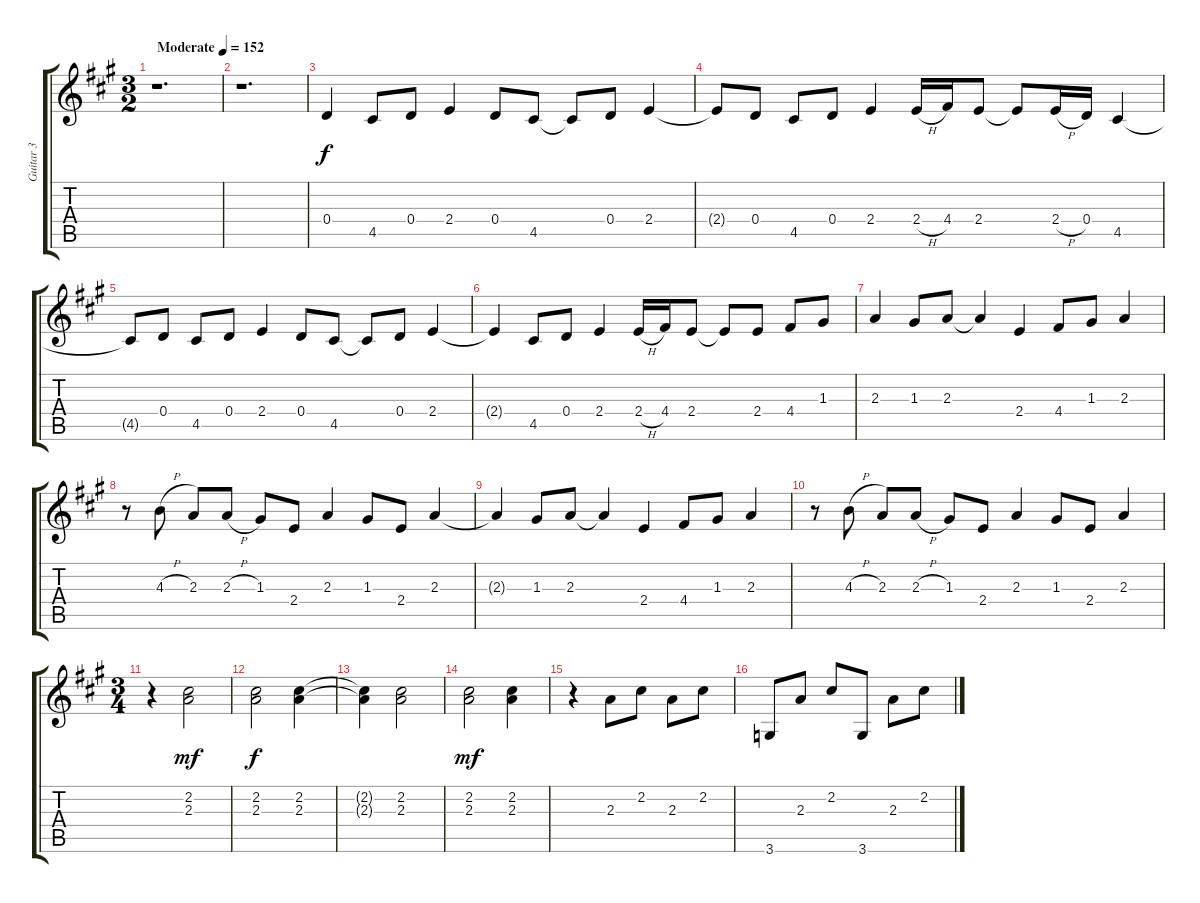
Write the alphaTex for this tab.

\track ("Guitar 3" "Guitar 3") {instrument acousticguitarnylon}
\staff {score tabs}
\tuning (E4 B3 G3 D3 A2 E2) {hide}
\ts (3 2)
\tempo (152 "Moderate")
\clef g2
\ks a
r.1{d dy f instrument acousticguitarnylon} |
r.1{d} |
0.4.4 4.5.8 0.4.8 2.4.4 0.4.8 4.5.8 4.5{t}.8 0.4.8 2.4.4 |
2.4{t}.8 0.4.8 4.5.8 0.4.8 2.4.4 2.4{h}.16 4.4.16 2.4.8 2.4{t}.8 2.4{h}.16 0.4.16 4.5.4 |
4.5{t}.8 0.4.8 4.5.8 0.4.8 2.4.4 0.4.8 4.5.8 4.5{t}.8 0.4.8 2.4.4 |
2.4{t}.4 4.5.8 0.4.8 2.4.4 2.4{h}.16 4.4.16 2.4.8 2.4{t}.8 2.4.8 4.4.8 1.3.8 |
2.3.4 1.3.8 2.3.8 2.3{t}.4 2.4.4 4.4.8 1.3.8 2.3.4 |
r.8 4.3{h}.8 2.3.8 2.3{h}.8 1.3.8 2.4.8 2.3.4 1.3.8 2.4.8 2.3.4 |
2.3{t}.4 1.3.8 2.3.8 2.3{t}.4 2.4.4 4.4.8 1.3.8 2.3.4 |
r.8 4.3{h}.8 2.3.8 2.3{h}.8 1.3.8 2.4.8 2.3.4 1.3.8 2.4.8 2.3.4 |
\ts (3 4)
r.4 (2.2 2.3).2{dy mf} |
(2.2 2.3).2{dy f} (2.2 2.3).4 |
(2.2{t} 2.3{t}).4 (2.2 2.3).2 |
(2.2 2.3).2{dy mf} (2.2 2.3).4 |
r.4 2.3.8 2.2.8 2.3.8 2.2.8 |
3.6.8 2.3.8 2.2.8 3.6.8 2.3.8 2.2.8
